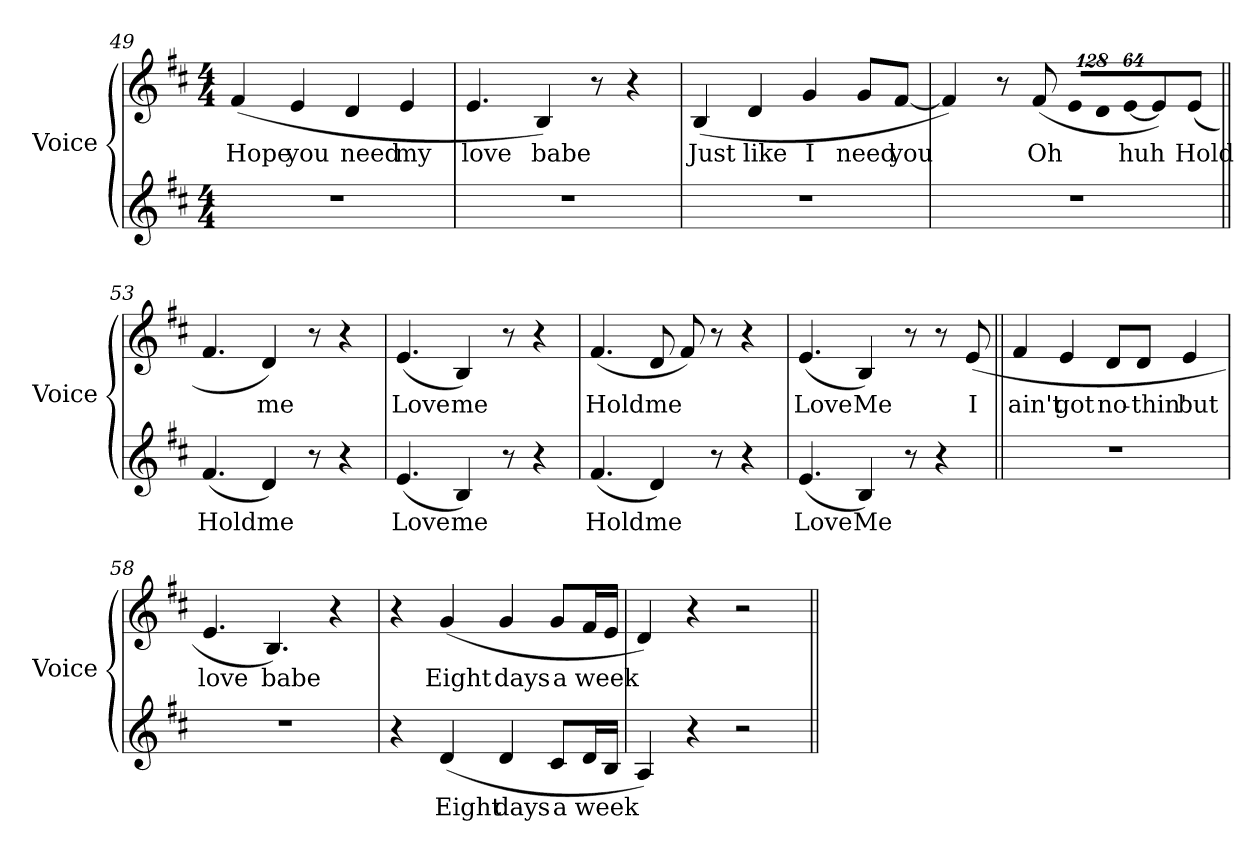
**kern	**text	**kern	**text
*part2	*part2	*part1	*part1
*staff2	*staff2	*staff1	*staff1
*I"Voice	*	*I"Voice	*
*I'Voice	*	*I'Voice	*
*clefG2	*	*clefG2	*
*k[f#c#]	*	*k[f#c#]	*
*D:	*	*D:	*
*M4/4	*	*M4/4	*
=49	=49	=49	=49
!	!	!	!LO:LY:b:color=#000000
1r	.	(4f#i/	Hope
!	!	!	!LO:LY:b:color=#000000
.	.	4ei/	you
!	!	!	!LO:LY:b:color=#000000
.	.	4di/	need
!	!	!	!LO:LY:b:color=#000000
.	.	4ei/	my
=50	=50	=50	=50
!	!	!	!LO:LY:b:color=#000000
1r	.	4.ei/	love
!	!	!	!LO:LY:b:color=#000000
.	.	4Bi/)	babe
.	.	8r	.
.	.	4r	.
=51	=51	=51	=51
!	!	!	!LO:LY:b:color=#000000
1r	.	(4Bi/	Just
!	!	!	!LO:LY:b:color=#000000
.	.	4di/	like
!	!	!	!LO:LY:b:color=#000000
.	.	4gi/	I
!	!	!	!LO:LY:b:color=#000000
.	.	8gi/L	need
!	!	!	!LO:LY:b:color=#000000
.	.	[8f#i/J	you
=52	=52	=52	=52
1r	.	4f#i/])	.
.	.	8r	.
!	!	!	!LO:LY:b:color=#000000
.	.	(8f#i/	Oh
*	*	*Xbrackettup	*
!	!	!LO:N:vis=8	!
.	.	1024%85ei/L	.
!	!	!LO:N:vis=8	!
.	.	1024%85di/	.
!	!	!LO:N:vis=8	!
!	!	!	!LO:LY:b:color=#000000
.	.	[512%43ei/J	huh
.	.	8ei/L])	.
!	!	!	!LO:LY:b:color=#000000
.	.	(8ei/J	Hold
!!LO:LB:g=z
=53||	=53||	=53||	=53||
!	!LO:LY:b:color=#000000	!	!
(4.f#i/	Hold	4.f#i/	.
!	!LO:LY:b:color=#000000	!	!
!	!	!	!LO:LY:b:color=#000000
4di/)	me	4di/)	me
8r	.	8r	.
4r	.	4r	.
=54	=54	=54	=54
!	!LO:LY:b:color=#000000	!	!
!	!	!	!LO:LY:b:color=#000000
(4.ei/	Love	(4.ei/	Love
!	!LO:LY:b:color=#000000	!	!
!	!	!	!LO:LY:b:color=#000000
4Bi/)	me	4Bi/)	me
8r	.	8r	.
4r	.	4r	.
=55	=55	=55	=55
!	!LO:LY:b:color=#000000	!	!
!	!	!	!LO:LY:b:color=#000000
(4.f#i/	Hold	(4.f#i/	Hold
!	!LO:LY:b:color=#000000	!	!
!	!	!	!LO:LY:b:color=#000000
4di/)	me	8di/	me
.	.	8f#i/)	.
8r	.	8r	.
4r	.	4r	.
=56	=56	=56	=56
!	!LO:LY:b:color=#000000	!	!
!	!	!	!LO:LY:b:color=#000000
(4.ei/	Love	(4.ei/	Love
!	!LO:LY:b:color=#000000	!	!
!	!	!	!LO:LY:b:color=#000000
4Bi/)	Me	4Bi/)	Me
8r	.	8r	.
4r	.	8r	.
!	!	!	!LO:LY:b:color=#000000
.	.	(8ei/	I
=57||	=57||	=57||	=57||
!	!	!	!LO:LY:b:color=#000000
1r	.	4f#i/	ain't
!	!	!	!LO:LY:b:color=#000000
.	.	4ei/	got
!	!	!	!LO:LY:b:color=#000000
.	.	8di/L	no-
!	!	!	!LO:LY:b:color=#000000
.	.	8di/J	-thin'
!	!	!	!LO:LY:b:color=#000000
.	.	4ei/	but
!!LO:LB:g=z
=58	=58	=58	=58
!	!	!	!LO:LY:b:color=#000000
1r	.	4.ei/	love
!	!	!	!LO:LY:b:color=#000000
.	.	4.Bi/)	babe
.	.	4r	.
=59	=59	=59	=59
4r	.	4r	.
!	!LO:LY:b:color=#000000	!	!
!	!	!	!LO:LY:b:color=#000000
(4di/	Eight	(4gi/	Eight
!	!LO:LY:b:color=#000000	!	!
!	!	!	!LO:LY:b:color=#000000
4di/	days	4gi/	days
!	!LO:LY:b:color=#000000	!	!
!	!	!	!LO:LY:b:color=#000000
8c#i/L	a	8gi/L	a
!	!LO:LY:b:color=#000000	!	!
!	!	!	!LO:LY:b:color=#000000
16di/L	week	16f#i/L	week
16Bi/JJ	.	16ei/JJ	.
=60	=60	=60	=60
4Ai/)	.	4di/)	.
4r	.	4r	.
2r	.	2r	.
=||	=||	=||	=||
*-	*-	*-	*-
